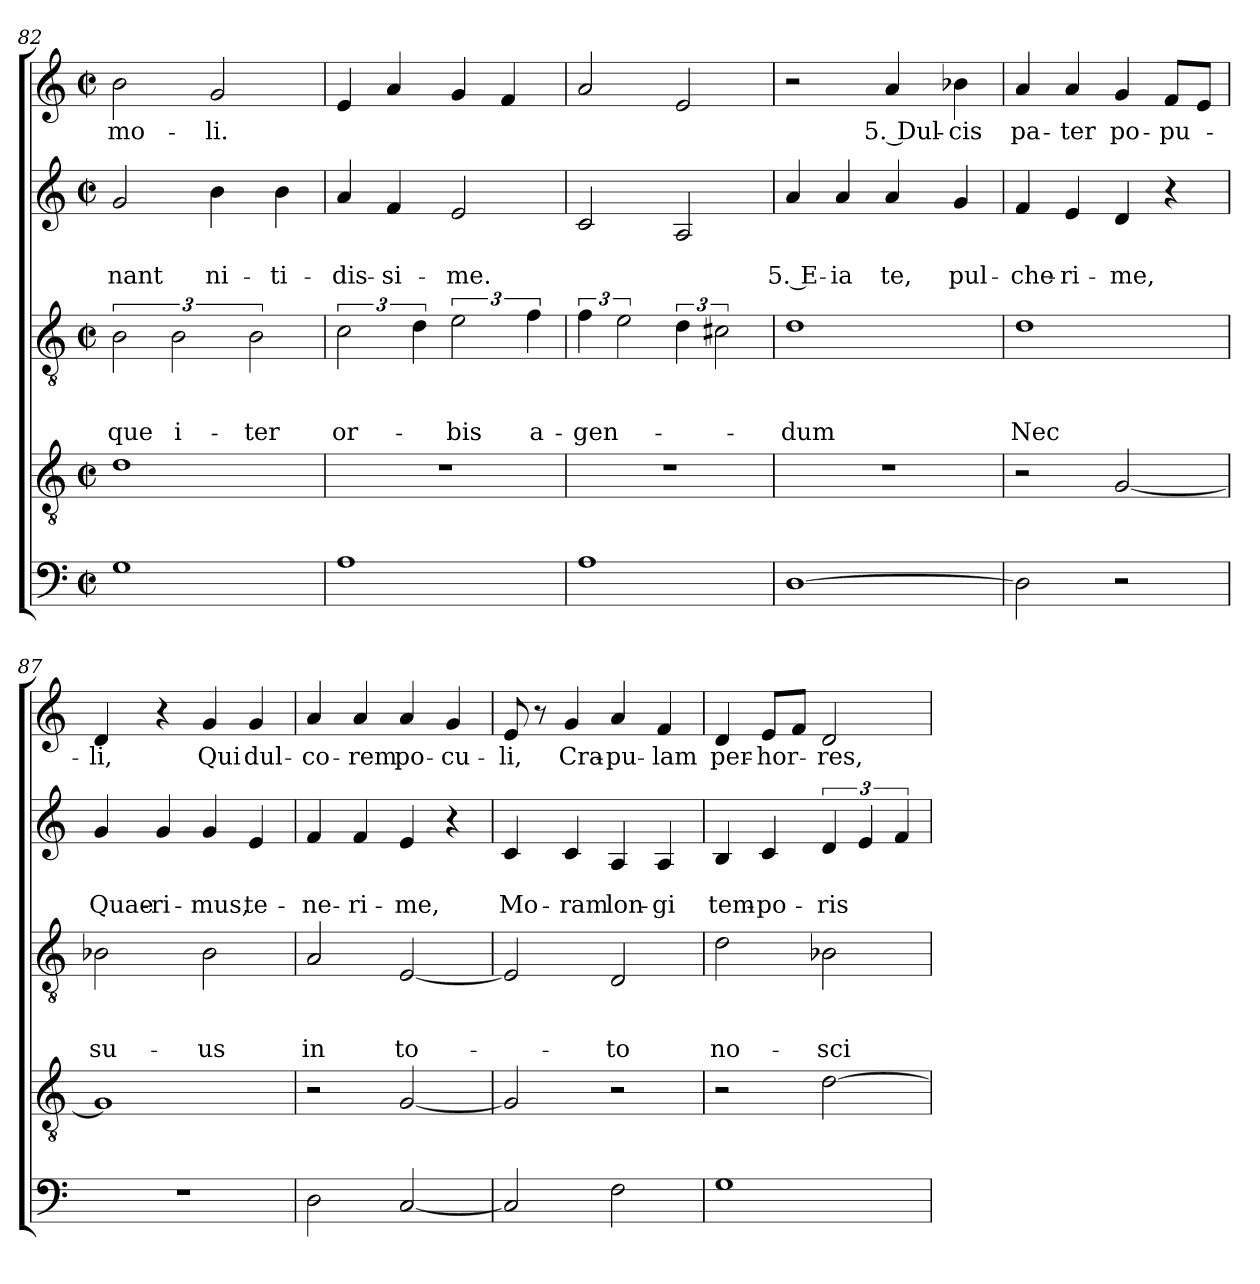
**kern	**kern	**kern	**text	**text	**text	**kern	**text	**text	**kern	**text
*part5	*part4	*part3	*part3	*part3	*part3	*part2	*part2	*part2	*part1	*part1
*staff5	*staff4	*staff3	*staff3	*staff3	*staff3	*staff2	*staff2	*staff2	*staff1	*staff1
*clefF4	*clefGv2	*clefGv2	*	*	*	*clefG2	*	*	*clefG2	*
*k[]	*k[]	*k[]	*	*	*	*k[]	*	*	*k[]	*
*C:	*C:	*C:	*	*	*	*C:	*	*	*C:	*
*M2/2	*M2/2	*M2/2	*	*	*	*M2/2	*	*	*M2/2	*
*met(c|)	*met(c|)	*met(c|)	*	*	*	*met(c|)	*	*	*met(c|)	*
=82	=82	=82	=82	=82	=82	=82	=82	=82	=82	=82
!	!	!	!	!	!LO:LY:b	!	!	!LO:LY:b	!	!LO:LY:b
1G	1d	3B\	.	.	-que	2g/	.	-nant	2b\	mo-
!	!	!	!	!	!LO:LY:b	!	!	!	!	!
.	.	3B\	.	.	i-	.	.	.	.	.
!	!	!	!	!	!	!	!	!LO:LY:b	!	!LO:LY:b
.	.	.	.	.	.	4b\	.	ni-	2g/	-li.
!	!	!	!	!	!LO:LY:b	!	!	!	!	!
.	.	3B\	.	.	-ter	.	.	.	.	.
!	!	!	!	!	!	!	!	!LO:LY:b	!	!
.	.	.	.	.	.	4b\	.	-ti-	.	.
=83	=83	=83	=83	=83	=83	=83	=83	=83	=83	=83
!	!	!	!	!	!LO:LY:b	!	!	!LO:LY:b	!	!
1A	1r	3c\	.	.	or-	4a/	.	-dis-	4e/	.
!	!	!	!	!	!	!	!	!LO:LY:b	!	!
.	.	.	.	.	.	4f/	.	-si-	4a/	.
.	.	6d\	.	.	.	.	.	.	.	.
!	!	!	!	!	!LO:LY:b	!	!	!LO:LY:b	!	!
.	.	3e\	.	.	-bis	2e/	.	-me.	4g/	.
.	.	.	.	.	.	.	.	.	4f/	.
!	!	!	!	!	!LO:LY:b	!	!	!	!	!
.	.	6f\	.	.	a-	.	.	.	.	.
!!LO:LB:g=z
=84	=84	=84	=84	=84	=84	=84	=84	=84	=84	=84
!	!	!	!	!	!LO:LY:b	!	!	!	!	!
1A	1r	6f\	.	.	-gen-	2c/	.	.	2a/	.
.	.	3e\	.	.	.	.	.	.	.	.
.	.	6d\	.	.	.	2A/	.	.	2e/	.
.	.	3c#\	.	.	.	.	.	.	.	.
=85	=85	=85	=85	=85	=85	=85	=85	=85	=85	=85
!	!	!	!	!	!LO:LY:b	!	!	!LO:LY:b	!	!
[1D	1r	1d	.	.	-dum	4a/	.	5. E-	2r	.
!	!	!	!	!	!	!	!	!LO:LY:b	!	!
.	.	.	.	.	.	4a/	.	-ia	.	.
!	!	!	!	!	!	!	!	!LO:LY:b	!	!LO:LY:b
.	.	.	.	.	.	4a/	.	te,	4a/	5. Dul-
!	!	!	!	!	!	!	!	!LO:LY:b	!	!LO:LY:b
.	.	.	.	.	.	4g/	.	pul-	4b-\	-cis
=86	=86	=86	=86	=86	=86	=86	=86	=86	=86	=86
!	!	!	!	!	!LO:LY:b	!	!	!LO:LY:b	!	!LO:LY:b
2D\]	2r	1d	.	.	Nec	4f/	.	-che-	4a/	pa-
!	!	!	!	!	!	!	!	!LO:LY:b	!	!LO:LY:b
.	.	.	.	.	.	4e/	.	-ri-	4a/	-ter
!	!	!	!	!	!	!	!	!LO:LY:b	!	!LO:LY:b
2r	[2G/	.	.	.	.	4d/	.	-me,	4g/	po-
!	!	!	!	!	!	!	!	!	!	!LO:LY:b
.	.	.	.	.	.	4r	.	.	8f/L	-pu-
.	.	.	.	.	.	.	.	.	8e/J	.
=87	=87	=87	=87	=87	=87	=87	=87	=87	=87	=87
!	!	!	!	!	!LO:LY:b	!	!	!LO:LY:b	!	!LO:LY:b
1r	1G]	2B-X\	.	.	su-	4g/	.	Quae-	4d/	-li,
!	!	!	!	!	!	!	!	!LO:LY:b	!	!
.	.	.	.	.	.	4g/	.	-ri-	4r	.
!	!	!	!	!	!LO:LY:b	!	!	!LO:LY:b	!	!LO:LY:b
.	.	2B-\	.	.	-us	4g/	.	-mus,	4g/	Qui
!	!	!	!	!	!	!	!	!LO:LY:b	!	!LO:LY:b
.	.	.	.	.	.	4e/	.	te-	4g/	dul-
=88	=88	=88	=88	=88	=88	=88	=88	=88	=88	=88
!	!	!	!	!	!LO:LY:b	!	!	!LO:LY:b	!	!LO:LY:b
2D\	2r	2A/	.	.	in	4f/	.	-ne-	4a/	-co-
!	!	!	!	!	!	!	!	!LO:LY:b	!	!LO:LY:b
.	.	.	.	.	.	4f/	.	-ri-	4a/	-rem
!	!	!	!	!	!LO:LY:b	!	!	!LO:LY:b	!	!LO:LY:b
[2C/	[2G/	[2E/	.	.	to-	4e/	.	-me,	4a/	po-
!	!	!	!	!	!	!	!	!	!	!LO:LY:b
.	.	.	.	.	.	4r	.	.	4g/	-cu-
=89	=89	=89	=89	=89	=89	=89	=89	=89	=89	=89
!	!	!	!	!	!	!	!	!LO:LY:b	!	!LO:LY:b
2C/]	2G/]	2E/]	.	.	.	4c/	.	Mo-	8e/	-li,
.	.	.	.	.	.	.	.	.	8r	.
!	!	!	!	!	!	!	!	!LO:LY:b	!	!LO:LY:b
.	.	.	.	.	.	4c/	.	-ram	4g/	Cra-
!	!	!	!	!	!LO:LY:b	!	!	!LO:LY:b	!	!LO:LY:b
2F\	2r	2D/	.	.	-to	4A/	.	lon-	4a/	-pu-
!	!	!	!	!	!	!	!	!LO:LY:b	!	!LO:LY:b
.	.	.	.	.	.	4A/	.	-gi	4f/	-lam
!!LO:PB:g=z
=90	=90	=90	=90	=90	=90	=90	=90	=90	=90	=90
!	!	!	!	!	!LO:LY:b	!	!	!LO:LY:b	!	!LO:LY:b
1G	2r	2d\	.	.	no-	4B/	.	tem-	4d/	per-
!	!	!	!	!	!	!	!	!LO:LY:b	!	!LO:LY:b
.	.	.	.	.	.	4c/	.	-po-	8e/L	-hor-
.	.	.	.	.	.	.	.	.	8f/J	.
!	!	!	!	!	!LO:LY:b	!	!	!LO:LY:b	!	!LO:LY:b
.	[2d\	2B-\	.	.	-sci-	6d/	.	-ris	2d/	-res,
.	.	.	.	.	.	6e/	.	.	.	.
.	.	.	.	.	.	6f/	.	.	.	.
=	=	=	=	=	=	=	=	=	=	=
*-	*-	*-	*-	*-	*-	*-	*-	*-	*-	*-
